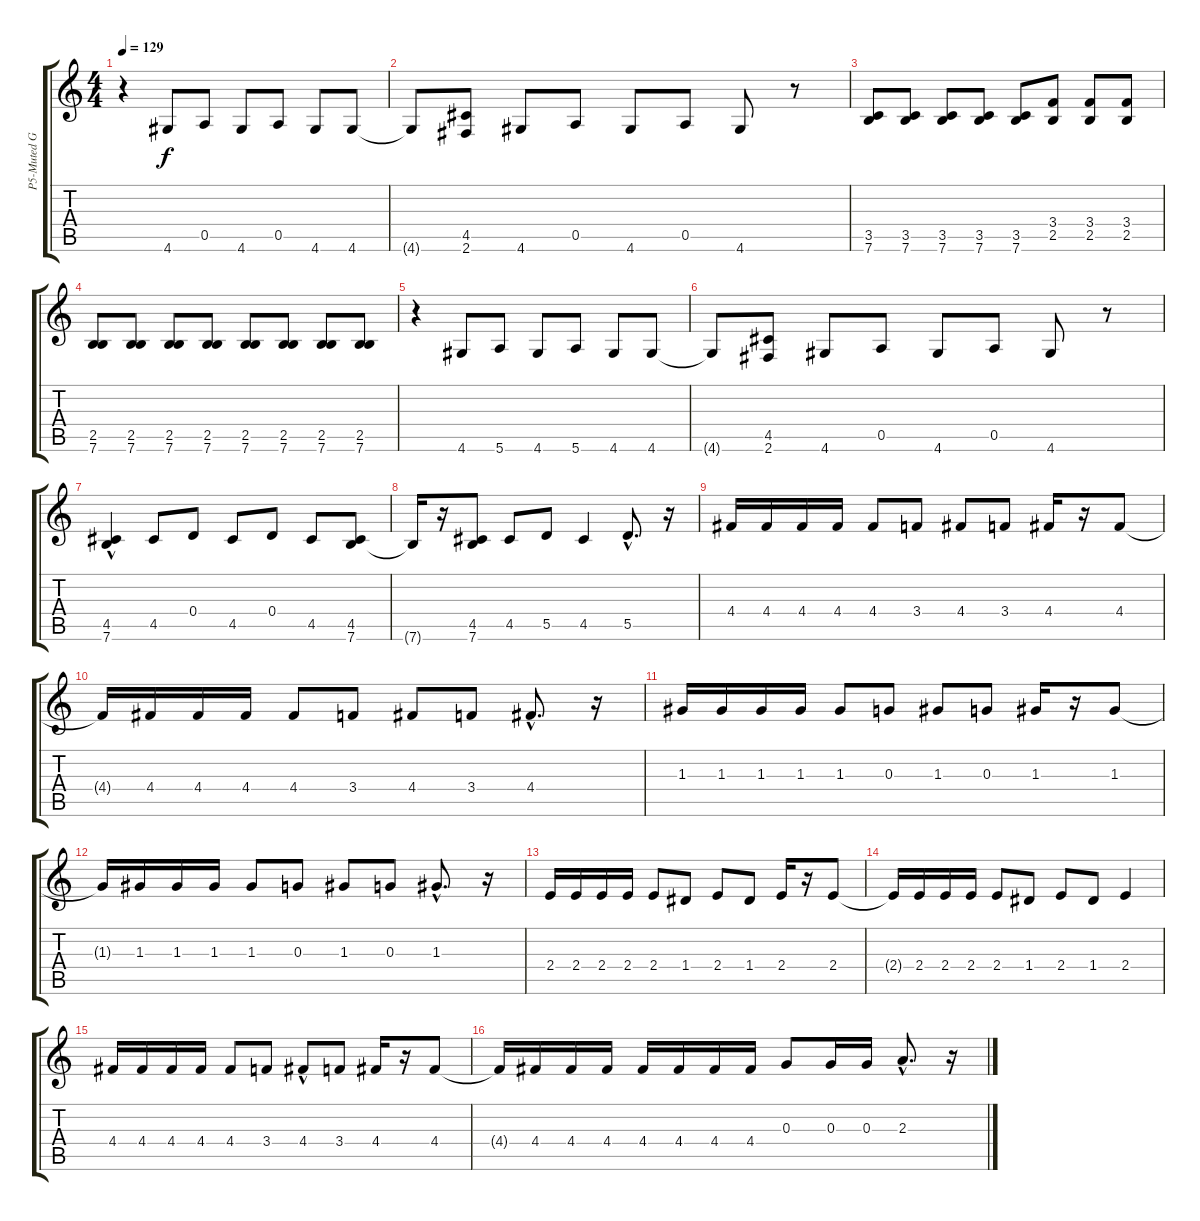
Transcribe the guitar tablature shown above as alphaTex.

\track ("P5-Muted Guitar" "P5-Muted G") {instrument electricguitarmuted}
\staff {score tabs}
\tuning (E4 B3 G3 D3 A2 E2) {hide}
\ts (4 4)
\tempo 129
\clef g2
\ks c
r.4{dy f} 4.6.8 0.5.8 4.6.8 0.5.8 4.6.8 4.6.8 |
4.6{t}.8 (4.5 2.6).8 4.6.8 0.5.8 4.6.8 0.5.8 4.6.8 r.8 |
(3.5 7.6).8 (3.5 7.6).8 (3.5 7.6).8 (3.5 7.6).8 (3.5 7.6).8 (3.4 2.5).8 (3.4 2.5).8 (3.4 2.5).8 |
(2.5 7.6).8 (2.5 7.6).8 (2.5 7.6).8 (2.5 7.6).8 (2.5 7.6).8 (2.5 7.6).8 (2.5 7.6).8 (2.5 7.6).8 |
r.4 4.6.8 5.6.8 4.6.8 5.6.8 4.6.8 4.6.8 |
4.6{t}.8 (4.5 2.6).8 4.6.8 0.5.8 4.6.8 0.5.8 4.6.8 r.8 |
(4.5 7.6{hac}).4 4.5.8 0.4.8 4.5.8 0.4.8 4.5.8 (4.5 7.6).8 |
7.6{t}.16 r.16 (4.5 7.6).8 4.5.8 5.5.8 4.5.4 5.5{hac}.8{d} r.16 |
4.4.16 4.4.16 4.4.16 4.4.16 4.4.8 3.4.8 4.4.8 3.4.8 4.4.16 r.16 4.4.8 |
4.4{t}.16 4.4.16 4.4.16 4.4.16 4.4.8 3.4.8 4.4.8 3.4.8 4.4{hac}.8{d} r.16 |
1.3.16 1.3.16 1.3.16 1.3.16 1.3.8 0.3.8 1.3.8 0.3.8 1.3.16 r.16 1.3.8 |
1.3{t}.16 1.3.16 1.3.16 1.3.16 1.3.8 0.3.8 1.3.8 0.3.8 1.3{hac}.8{d} r.16 |
2.4.16 2.4.16 2.4.16 2.4.16 2.4.8 1.4.8 2.4.8 1.4.8 2.4.16 r.16 2.4.8 |
2.4{t}.16 2.4.16 2.4.16 2.4.16 2.4.8 1.4.8 2.4.8 1.4.8 2.4.4 |
4.4.16 4.4.16 4.4.16 4.4.16 4.4.8 3.4.8 4.4{hac}.8 3.4.8 4.4.16 r.16 4.4.8 |
4.4{t}.16 4.4.16 4.4.16 4.4.16 4.4.16 4.4.16 4.4.16 4.4.16 0.3.8 0.3.16 0.3.16 2.3{hac}.8{d} r.16
